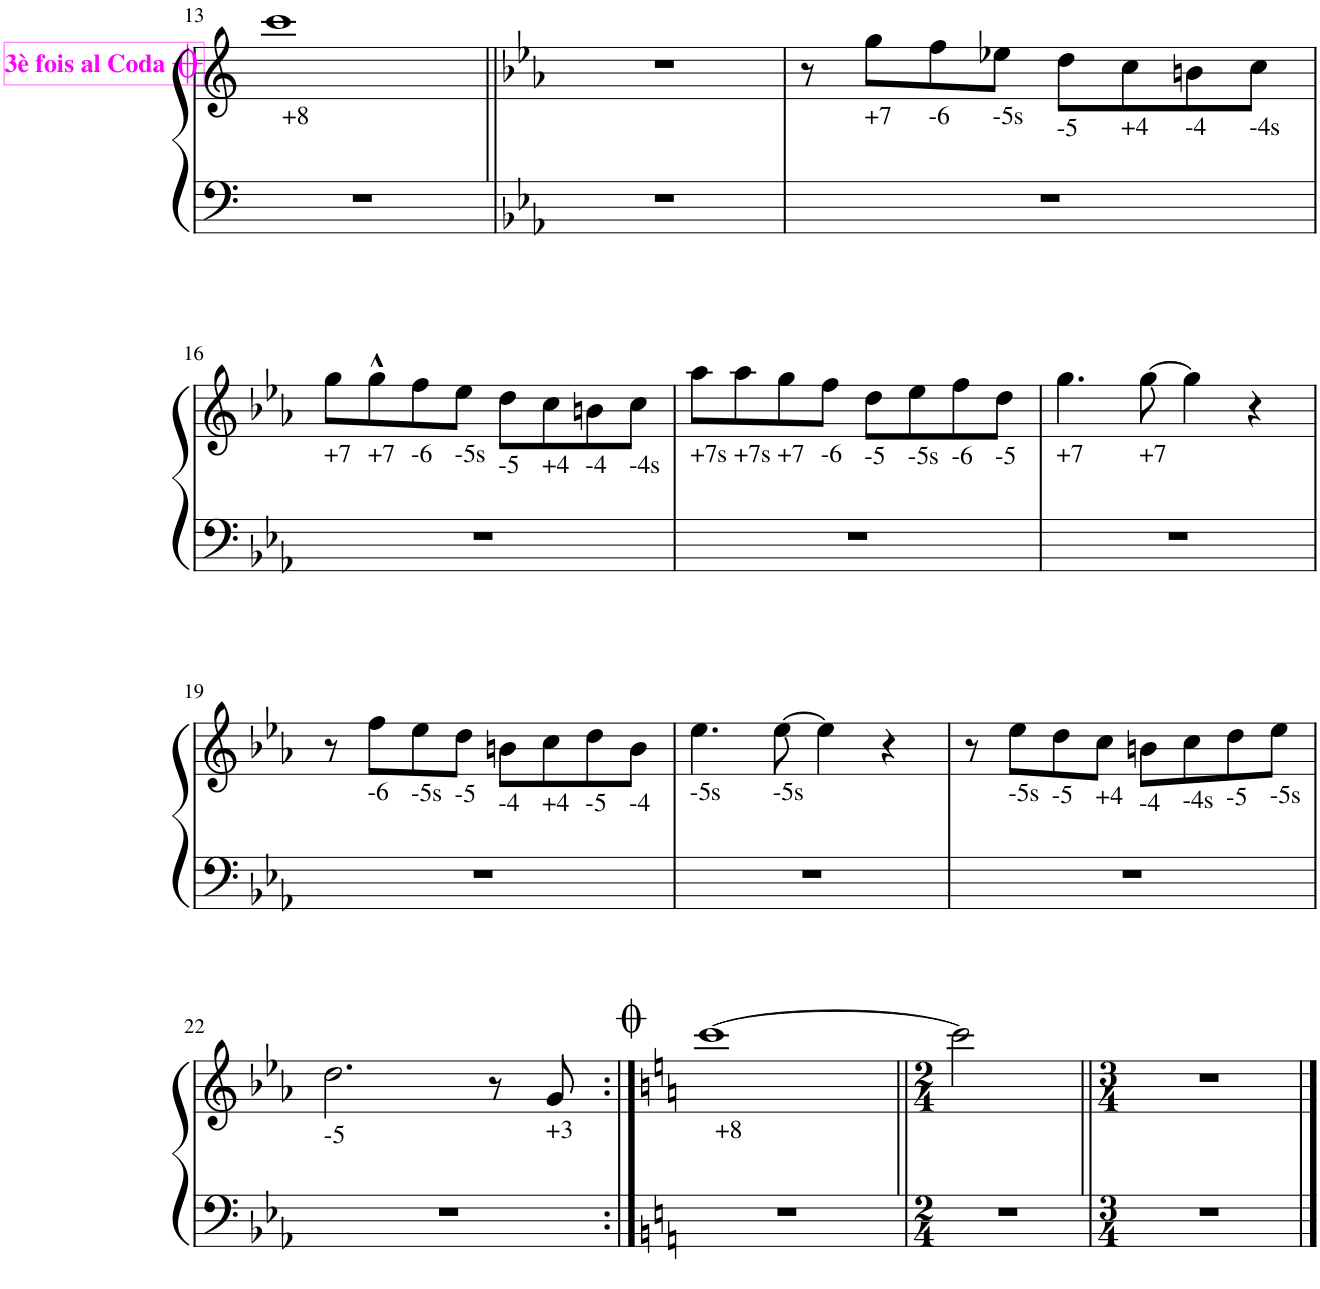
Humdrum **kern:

**kern
*part1
*staff1
*I"Accordéon
*I'Acc.
!!LO:PB:g=z
*clefG2
*k[]
*M4/4
*met(c)
=13
!LO:TX:b:t=+8
1ccc
=14||
*k[b-e-a-]
1r
=15
8r
!LO:TX:b:t=+7
8gg\L
!LO:TX:b:t=-6
8ff\
!LO:TX:b:t=-5s
8ee-X\J
!LO:TX:b:t=-5
8dd\L
!LO:TX:b:t=+4
8cc\
!LO:TX:b:t=-4
8bn\
!LO:TX:b:t=-4s
8cc\J
!!LO:LB:g=z
=16
!LO:TX:b:t=+7
8gg\L
!LO:TX:b:t=+7
8gg^^\
!LO:TX:b:t=-6
8ff\
!LO:TX:b:t=-5s
8ee-\J
!LO:TX:b:t=-5
8dd\L
!LO:TX:b:t=+4
8cc\
!LO:TX:b:t=-4
8bn\
!LO:TX:b:t=-4s
8cc\J
=17
!LO:TX:b:t=+7s
8aa-\L
!LO:TX:b:t=+7s
8aa-\
!LO:TX:b:t=+7
8gg\
!LO:TX:b:t=-6
8ff\J
!LO:TX:b:t=-5
8dd\L
!LO:TX:b:t=-5s
8ee-\
!LO:TX:b:t=-6
8ff\
!LO:TX:b:t=-5
8dd\J
=18
!LO:TX:b:t=+7
4.gg\
!LO:TX:b:t=+7
[8gg\
4gg\]
4r
!!LO:LB:g=z
=19
8r
!LO:TX:b:t=-6
8ff\L
!LO:TX:b:t=-5s
8ee-\
!LO:TX:b:t=-5
8dd\J
!LO:TX:b:t=-4
8bn\L
!LO:TX:b:t=+4
8cc\
!LO:TX:b:t=-5
8dd\
!LO:TX:b:t=-4
8b\J
=20
!LO:TX:b:t=-5s
4.ee-\
!LO:TX:b:t=-5s
[8ee-\
4ee-\]
4r
=21
8r
!LO:TX:b:t=-5s
8ee-\L
!LO:TX:b:t=-5
8dd\
!LO:TX:b:t=+4
8cc\J
!LO:TX:b:t=-4
8bn\L
!LO:TX:b:t=-4s
8cc\
!LO:TX:b:t=-5
8dd\
!LO:TX:b:t=-5s
8ee-\J
!!LO:LB:g=z
=22
!LO:TX:b:t=-5
2.dd\
8r
!LO:TX:b:t=+3
8g/
=23:|!
*k[]
!LO:TX:b:t=+8
[1ccc
=24||
*M2/4
2ccc\]
=25||
*M3/4
2.r
==
*-
